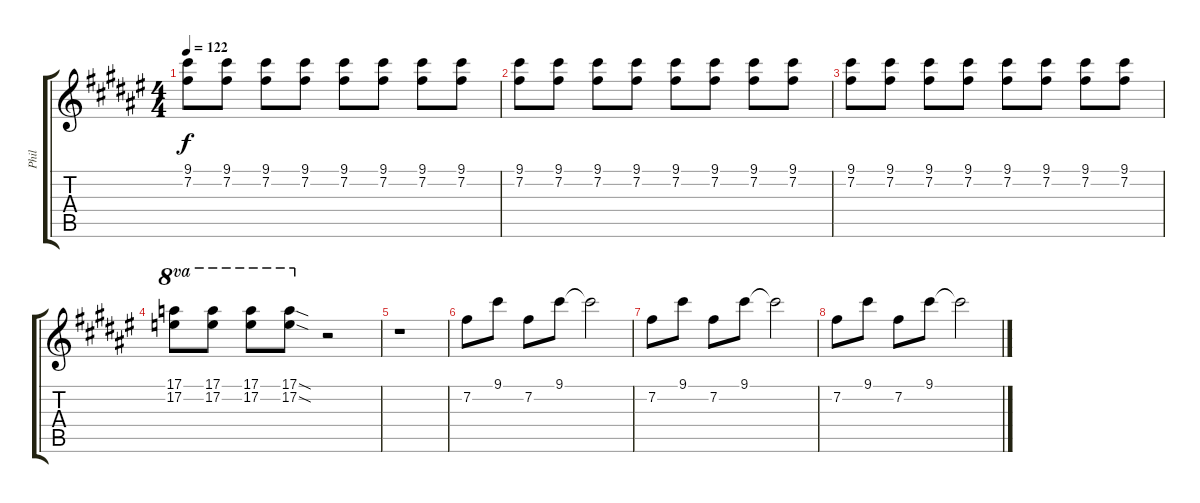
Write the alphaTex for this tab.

\track ("Phil" "Phil") {instrument distortionguitar}
\staff {score tabs}
\tuning (E4 B3 G3 D3 A2 E2) {hide}
\ts (4 4)
\tempo 122
\clef g2
\ks f#
(9.1 7.2).8{dy f} (9.1 7.2).8 (9.1 7.2).8 (9.1 7.2).8 (9.1 7.2).8 (9.1 7.2).8 (9.1 7.2).8 (9.1 7.2).8 |
(9.1 7.2).8 (9.1 7.2).8 (9.1 7.2).8 (9.1 7.2).8 (9.1 7.2).8 (9.1 7.2).8 (9.1 7.2).8 (9.1 7.2).8 |
(9.1 7.2).8 (9.1 7.2).8 (9.1 7.2).8 (9.1 7.2).8 (9.1 7.2).8 (9.1 7.2).8 (9.1 7.2).8 (9.1 7.2).8 |
(17.1 17.2).8{ot 8va} (17.1 17.2).8{ot 8va} (17.1 17.2).8{ot 8va} (17.1{sod} 17.2{sod}).8{ot 8va} r.2 |
r.1 |
7.2.8 9.1.8 7.2.8 9.1.8 9.1{t}.2 |
7.2.8 9.1.8 7.2.8 9.1.8 9.1{t}.2 |
7.2.8 9.1.8 7.2.8 9.1.8 9.1{t}.2
